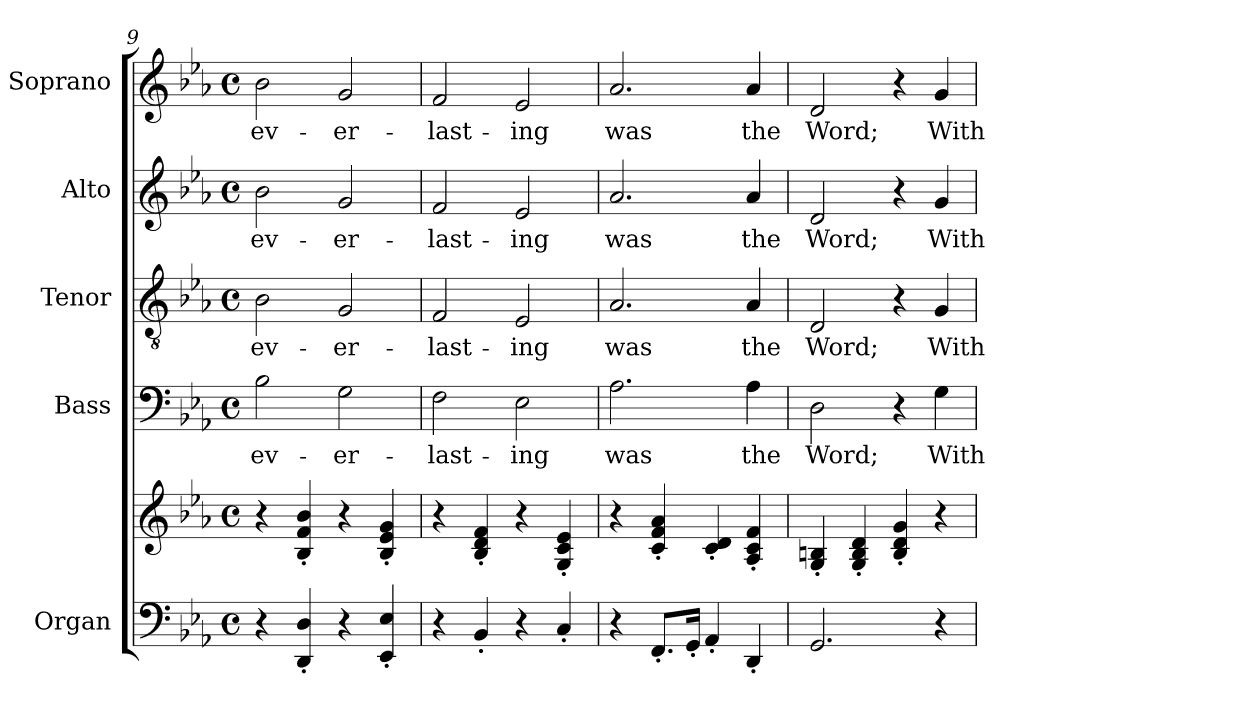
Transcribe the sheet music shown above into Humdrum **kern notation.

**kern	**kern	**kern	**text	**kern	**text	**kern	**text	**kern	**text
*part5	*part5	*part4	*part4	*part3	*part3	*part2	*part2	*part1	*part1
*staff6	*staff5	*staff4	*staff4	*staff3	*staff3	*staff2	*staff2	*staff1	*staff1
*I"Organ	*	*I"Bass	*	*I"Tenor	*	*I"Alto	*	*I"Soprano	*
*I'Org.	*	*I'B.	*	*I'T.	*	*I'A.	*	*I'S.	*
*clefF4	*clefG2	*clefF4	*	*clefGv2	*	*clefG2	*	*clefG2	*
*	*	*	*	*ITrd7c12	*	*	*	*	*
*k[b-e-a-]	*k[b-e-a-]	*k[b-e-a-]	*	*k[b-e-a-]	*	*k[b-e-a-]	*	*k[b-e-a-]	*
*E-:	*E-:	*E-:	*	*E-:	*	*E-:	*	*E-:	*
*M4/4	*M4/4	*M4/4	*	*M4/4	*	*M4/4	*	*M4/4	*
*met(c)	*met(c)	*met(c)	*	*met(c)	*	*met(c)	*	*met(c)	*
=9	=9	=9	=9	=9	=9	=9	=9	=9	=9
!	!	!	!LO:LY:b:color=#000000	!	!	!	!	!	!
!	!	!	!	!	!LO:LY:b:color=#000000	!	!	!	!
!	!	!	!	!	!	!	!LO:LY:b:color=#000000	!	!
!	!	!	!	!	!	!	!	!	!LO:LY:b:color=#000000
4r	4r	2B-i\	ev-	2BB-i\	ev-	2b-i\	ev-	2b-i\	ev-
4DDi/' 4Di'	4B-i/' 4fi' 4b-i'	.	.	.	.	.	.	.	.
!	!	!	!LO:LY:b:color=#000000	!	!	!	!	!	!
!	!	!	!	!	!LO:LY:b:color=#000000	!	!	!	!
!	!	!	!	!	!	!	!LO:LY:b:color=#000000	!	!
!	!	!	!	!	!	!	!	!	!LO:LY:b:color=#000000
4r	4r	2Gi\	-er-	2GGi/	-er-	2gi/	-er-	2gi/	-er-
4EE-i/' 4E-i'	4B-i/' 4e-i' 4gi'	.	.	.	.	.	.	.	.
=10	=10	=10	=10	=10	=10	=10	=10	=10	=10
!	!	!	!LO:LY:b:color=#000000	!	!	!	!	!	!
!	!	!	!	!	!LO:LY:b:color=#000000	!	!	!	!
!	!	!	!	!	!	!	!LO:LY:b:color=#000000	!	!
!	!	!	!	!	!	!	!	!	!LO:LY:b:color=#000000
4r	4r	2Fi\	-last-	2FFi/	-last-	2fi/	-last-	2fi/	-last-
4BB-'i/	4B-i/' 4di' 4fi'	.	.	.	.	.	.	.	.
!	!	!	!LO:LY:b:color=#000000	!	!	!	!	!	!
!	!	!	!	!	!LO:LY:b:color=#000000	!	!	!	!
!	!	!	!	!	!	!	!LO:LY:b:color=#000000	!	!
!	!	!	!	!	!	!	!	!	!LO:LY:b:color=#000000
4r	4r	2E-i\	-ing	2EE-i/	-ing	2e-i/	-ing	2e-i/	-ing
4C'i/	4Gi/' 4ci' 4e-i'	.	.	.	.	.	.	.	.
=11	=11	=11	=11	=11	=11	=11	=11	=11	=11
!	!	!	!LO:LY:b:color=#000000	!	!	!	!	!	!
!	!	!	!	!	!LO:LY:b:color=#000000	!	!	!	!
!	!	!	!	!	!	!	!LO:LY:b:color=#000000	!	!
!	!	!	!	!	!	!	!	!	!LO:LY:b:color=#000000
4r	4r	2.A-i\	was	2.AA-i/	was	2.a-i/	was	2.a-i/	was
8.FF'i/L	4ci/' 4fi' 4a-i'	.	.	.	.	.	.	.	.
16GG'i/Jk	.	.	.	.	.	.	.	.	.
4AA-'i/	4ci/' 4di'	.	.	.	.	.	.	.	.
!	!	!	!LO:LY:b:color=#000000	!	!	!	!	!	!
!	!	!	!	!	!LO:LY:b:color=#000000	!	!	!	!
!	!	!	!	!	!	!	!LO:LY:b:color=#000000	!	!
!	!	!	!	!	!	!	!	!	!LO:LY:b:color=#000000
4DD'i/	4A-i/' 4ci' 4fi'	4A-i\	the	4AA-i/	the	4a-i/	the	4a-i/	the
=12	=12	=12	=12	=12	=12	=12	=12	=12	=12
!	!	!	!LO:LY:b:color=#000000	!	!	!	!	!	!
!	!	!	!	!	!LO:LY:b:color=#000000	!	!	!	!
!	!	!	!	!	!	!	!LO:LY:b:color=#000000	!	!
!	!	!	!	!	!	!	!	!	!LO:LY:b:color=#000000
2.GGi/	4Gi/' 4Bni'	2Di\	Word;	2DDi/	Word;	2di/	Word;	2di/	Word;
.	4Gi/' 4Bi' 4di'	.	.	.	.	.	.	.	.
.	4Bi/' 4di' 4gi'	4r	.	4r	.	4r	.	4r	.
!	!	!	!LO:LY:b:color=#000000	!	!	!	!	!	!
!	!	!	!	!	!LO:LY:b:color=#000000	!	!	!	!
!	!	!	!	!	!	!	!LO:LY:b:color=#000000	!	!
!	!	!	!	!	!	!	!	!	!LO:LY:b:color=#000000
4r	4r	4Gi\	With	4GGi/	With	4gi/	With	4gi/	With
=	=	=	=	=	=	=	=	=	=
*-	*-	*-	*-	*-	*-	*-	*-	*-	*-
